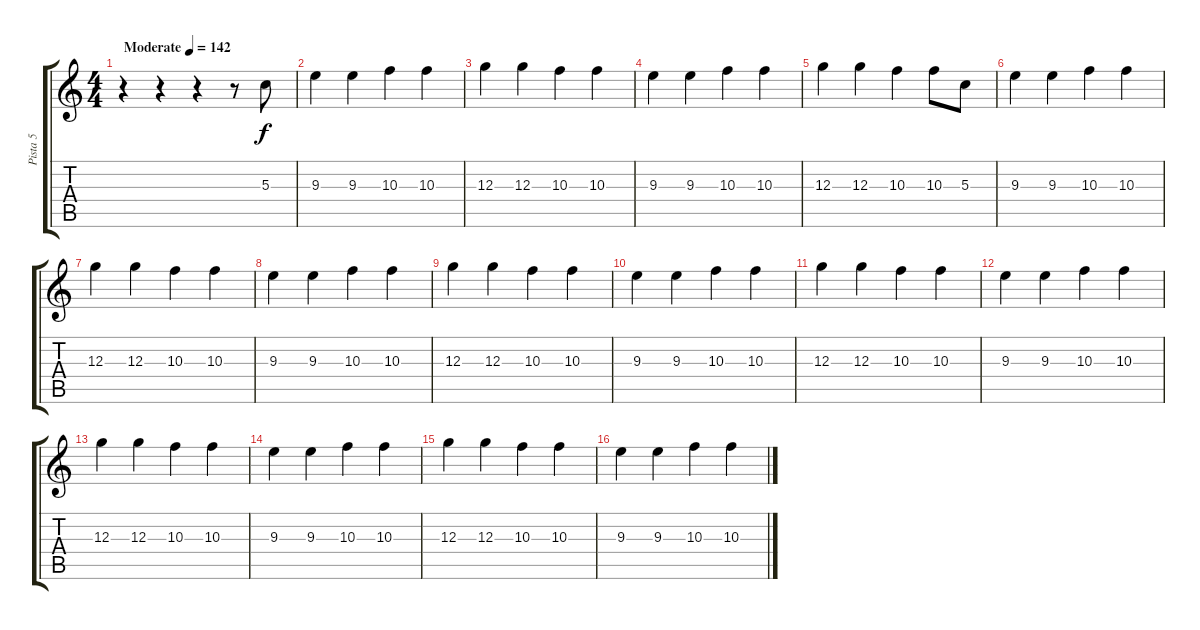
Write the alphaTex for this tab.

\track ("Pista 5" "Pista 5") {instrument acousticguitarsteel}
\staff {score tabs}
\tuning (E4 B3 G3 D3 A2 E2) {hide}
\ts (4 4)
\tempo (142 "Moderate")
\clef g2
\ks c
r.4{dy f instrument acousticguitarsteel} r.4 r.4 r.8 5.3.8 |
9.3.4 9.3.4 10.3.4 10.3.4 |
12.3.4 12.3.4 10.3.4 10.3.4 |
9.3.4 9.3.4 10.3.4 10.3.4 |
12.3.4 12.3.4 10.3.4 10.3.8 5.3.8 |
9.3.4 9.3.4 10.3.4 10.3.4 |
12.3.4 12.3.4 10.3.4 10.3.4 |
9.3.4 9.3.4 10.3.4 10.3.4 |
12.3.4 12.3.4 10.3.4 10.3.4 |
9.3.4 9.3.4 10.3.4 10.3.4 |
12.3.4 12.3.4 10.3.4 10.3.4 |
9.3.4 9.3.4 10.3.4 10.3.4 |
12.3.4 12.3.4 10.3.4 10.3.4 |
9.3.4 9.3.4 10.3.4 10.3.4 |
12.3.4 12.3.4 10.3.4 10.3.4 |
9.3.4 9.3.4 10.3.4 10.3.4
